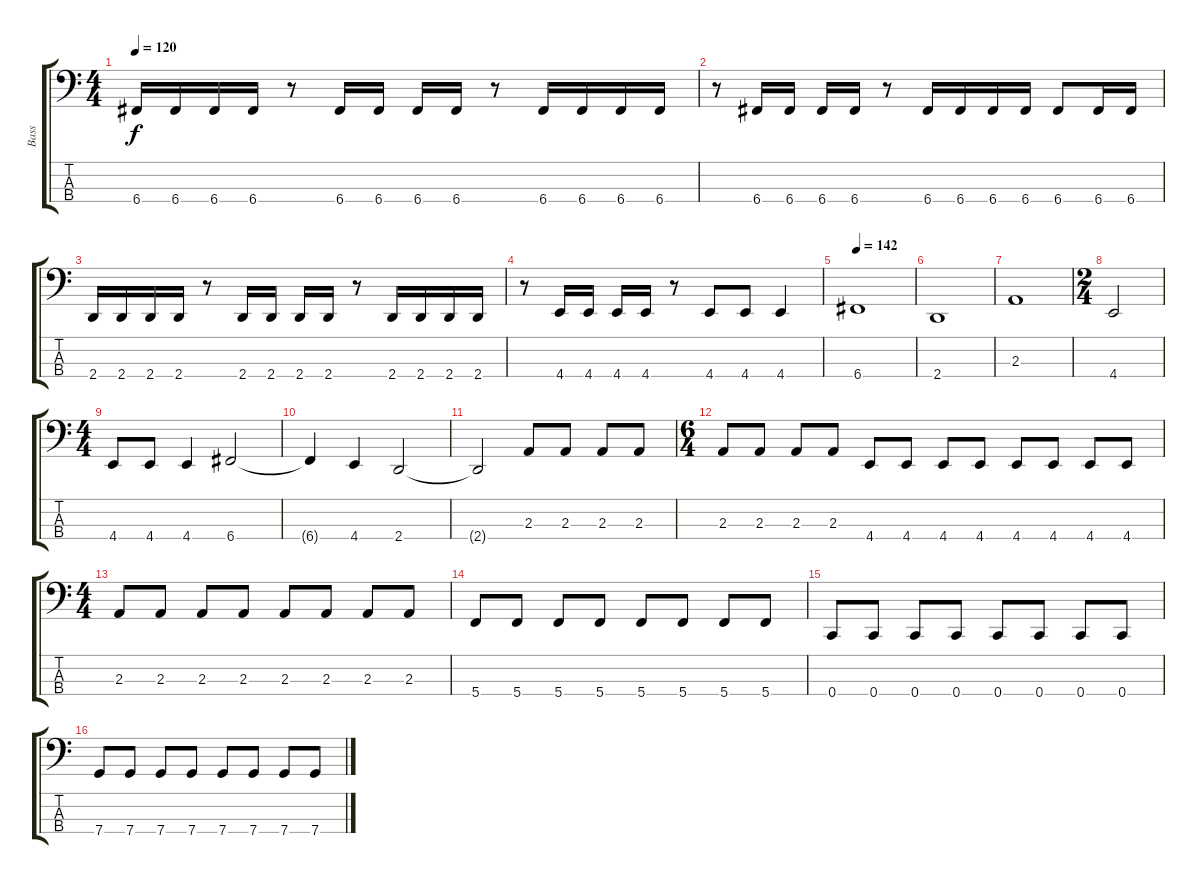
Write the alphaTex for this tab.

\track ("Bass" "Bass") {instrument electricbassfinger}
\staff {score tabs}
\tuning (F2 C2 G1 C1) {hide}
\ts (4 4)
\tempo 120
\clef f4
\ks c
6.4.16{dy f} 6.4.16 6.4.16 6.4.16 r.8 6.4.16 6.4.16 6.4.16 6.4.16 r.8 6.4.16 6.4.16 6.4.16 6.4.16 |
r.8 6.4.16 6.4.16 6.4.16 6.4.16 r.8 6.4.16 6.4.16 6.4.16 6.4.16 6.4.8 6.4.16 6.4.16 |
2.4.16 2.4.16 2.4.16 2.4.16 r.8 2.4.16 2.4.16 2.4.16 2.4.16 r.8 2.4.16 2.4.16 2.4.16 2.4.16 |
r.8 4.4.16 4.4.16 4.4.16 4.4.16 r.8 4.4.8 4.4.8 4.4.4 |
\tempo 142
6.4.1 |
2.4.1 |
2.3.1 |
\ts (2 4)
4.4.2 |
\ts (4 4)
4.4.8 4.4.8 4.4.4 6.4.2 |
6.4{t}.4 4.4.4 2.4.2 |
2.4{t}.2 2.3.8 2.3.8 2.3.8 2.3.8 |
\ts (6 4)
2.3.8 2.3.8 2.3.8 2.3.8 4.4.8 4.4.8 4.4.8 4.4.8 4.4.8 4.4.8 4.4.8 4.4.8 |
\ts (4 4)
2.3.8 2.3.8 2.3.8 2.3.8 2.3.8 2.3.8 2.3.8 2.3.8 |
5.4.8 5.4.8 5.4.8 5.4.8 5.4.8 5.4.8 5.4.8 5.4.8 |
0.4.8 0.4.8 0.4.8 0.4.8 0.4.8 0.4.8 0.4.8 0.4.8 |
7.4.8 7.4.8 7.4.8 7.4.8 7.4.8 7.4.8 7.4.8 7.4.8
